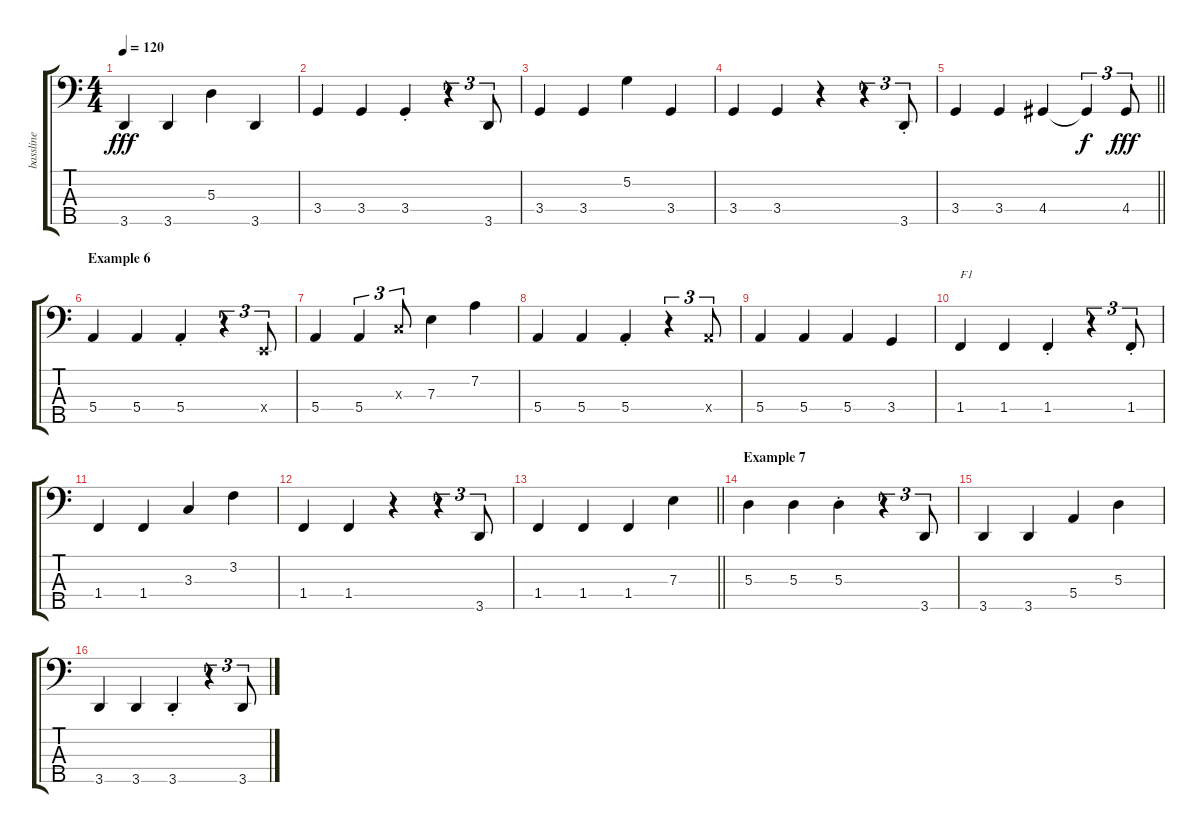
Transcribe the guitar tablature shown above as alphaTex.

\track ("bassline" "bassline") {instrument electricbassfinger}
\staff {score tabs}
\tuning (G2 D2 A1 E1 B0) {hide}
\ts (4 4)
\tempo 120
\clef f4
\ks c
3.5.4{dy fff} 3.5.4 5.3.4 3.5.4 |
3.4.4 3.4.4 3.4{st}.4 r.4{tu (3 2)} 3.5.8{tu (3 2)} |
3.4.4 3.4.4 5.2.4 3.4.4 |
3.4.4 3.4.4 r.4 r.4{tu (3 2)} 3.5{st}.8{tu (3 2)} |
\barLineRight lightlight
3.4.4 3.4.4 4.4.4 4.4{t}.4{tu (3 2) dy f} 4.4.8{tu (3 2) dy fff} |
\section ("" "Example 6")
5.4.4 5.4.4 5.4{st}.4 r.4{tu (3 2)} 0.4{x}.8{tu (3 2)} |
5.4.4 5.4.4{tu (3 2)} 3.3{x}.8{tu (3 2)} 7.3.4 7.2.4 |
5.4.4 5.4.4 5.4{st}.4 r.4{tu (3 2)} 5.4{x}.8{tu (3 2)} |
5.4.4 5.4.4 5.4.4 3.4.4 |
1.4.4{txt "F1"} 1.4.4 1.4{st}.4 r.4{tu (3 2)} 1.4{st}.8{tu (3 2)} |
1.4.4 1.4.4 3.3.4 3.2.4 |
1.4.4 1.4.4 r.4 r.4{tu (3 2)} 3.5.8{tu (3 2)} |
\barLineRight lightlight
1.4.4 1.4.4 1.4.4 7.3.4 |
\section ("" "Example 7")
5.3.4 5.3.4 5.3{st}.4 r.4{tu (3 2)} 3.5.8{tu (3 2)} |
3.5.4 3.5.4 5.4.4 5.3.4 |
3.5.4 3.5.4 3.5{st}.4 r.4{tu (3 2)} 3.5.8{tu (3 2)}
